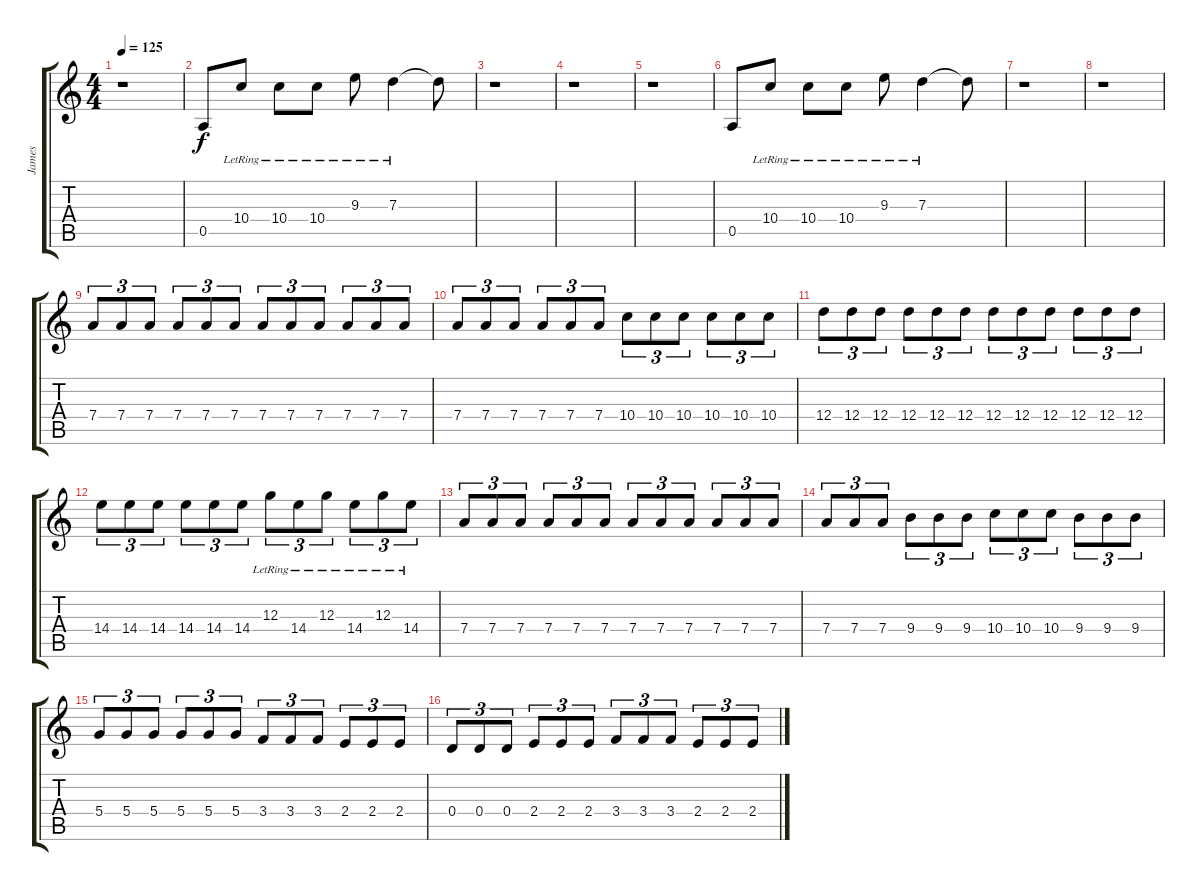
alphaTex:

\track ("James" "James") {instrument electricguitarjazz}
\staff {score tabs}
\tuning (E4 B3 G3 D3 A2 D2) {hide}
\ts (4 4)
\tempo 125
\clef g2
\ks c
r.1{dy f} |
0.5.8 10.4{lr}.8 10.4{lr}.8 10.4{lr}.8 9.3{lr}.8 7.3{lr}.4 7.3{t}.8 |
r.1 |
r.1 |
r.1 |
0.5.8 10.4{lr}.8 10.4{lr}.8 10.4{lr}.8 9.3{lr}.8 7.3{lr}.4 7.3{t}.8 |
r.1 |
r.1 |
7.4.8{tu (3 2)} 7.4.8{tu (3 2)} 7.4.8{tu (3 2)} 7.4.8{tu (3 2)} 7.4.8{tu (3 2)} 7.4.8{tu (3 2)} 7.4.8{tu (3 2)} 7.4.8{tu (3 2)} 7.4.8{tu (3 2)} 7.4.8{tu (3 2)} 7.4.8{tu (3 2)} 7.4.8{tu (3 2)} |
7.4.8{tu (3 2)} 7.4.8{tu (3 2)} 7.4.8{tu (3 2)} 7.4.8{tu (3 2)} 7.4.8{tu (3 2)} 7.4.8{tu (3 2)} 10.4.8{tu (3 2)} 10.4.8{tu (3 2)} 10.4.8{tu (3 2)} 10.4.8{tu (3 2)} 10.4.8{tu (3 2)} 10.4.8{tu (3 2)} |
12.4.8{tu (3 2)} 12.4.8{tu (3 2)} 12.4.8{tu (3 2)} 12.4.8{tu (3 2)} 12.4.8{tu (3 2)} 12.4.8{tu (3 2)} 12.4.8{tu (3 2)} 12.4.8{tu (3 2)} 12.4.8{tu (3 2)} 12.4.8{tu (3 2)} 12.4.8{tu (3 2)} 12.4.8{tu (3 2)} |
14.4.8{tu (3 2)} 14.4.8{tu (3 2)} 14.4.8{tu (3 2)} 14.4.8{tu (3 2)} 14.4.8{tu (3 2)} 14.4.8{tu (3 2)} 12.3{lr}.8{tu (3 2)} 14.4{lr}.8{tu (3 2)} 12.3{lr}.8{tu (3 2)} 14.4{lr}.8{tu (3 2)} 12.3{lr}.8{tu (3 2)} 14.4{lr}.8{tu (3 2)} |
7.4.8{tu (3 2)} 7.4.8{tu (3 2)} 7.4.8{tu (3 2)} 7.4.8{tu (3 2)} 7.4.8{tu (3 2)} 7.4.8{tu (3 2)} 7.4.8{tu (3 2)} 7.4.8{tu (3 2)} 7.4.8{tu (3 2)} 7.4.8{tu (3 2)} 7.4.8{tu (3 2)} 7.4.8{tu (3 2)} |
7.4.8{tu (3 2)} 7.4.8{tu (3 2)} 7.4.8{tu (3 2)} 9.4.8{tu (3 2)} 9.4.8{tu (3 2)} 9.4.8{tu (3 2)} 10.4.8{tu (3 2)} 10.4.8{tu (3 2)} 10.4.8{tu (3 2)} 9.4.8{tu (3 2)} 9.4.8{tu (3 2)} 9.4.8{tu (3 2)} |
5.4.8{tu (3 2)} 5.4.8{tu (3 2)} 5.4.8{tu (3 2)} 5.4.8{tu (3 2)} 5.4.8{tu (3 2)} 5.4.8{tu (3 2)} 3.4.8{tu (3 2)} 3.4.8{tu (3 2)} 3.4.8{tu (3 2)} 2.4.8{tu (3 2)} 2.4.8{tu (3 2)} 2.4.8{tu (3 2)} |
0.4.8{tu (3 2)} 0.4.8{tu (3 2)} 0.4.8{tu (3 2)} 2.4.8{tu (3 2)} 2.4.8{tu (3 2)} 2.4.8{tu (3 2)} 3.4.8{tu (3 2)} 3.4.8{tu (3 2)} 3.4.8{tu (3 2)} 2.4.8{tu (3 2)} 2.4.8{tu (3 2)} 2.4.8{tu (3 2)}
